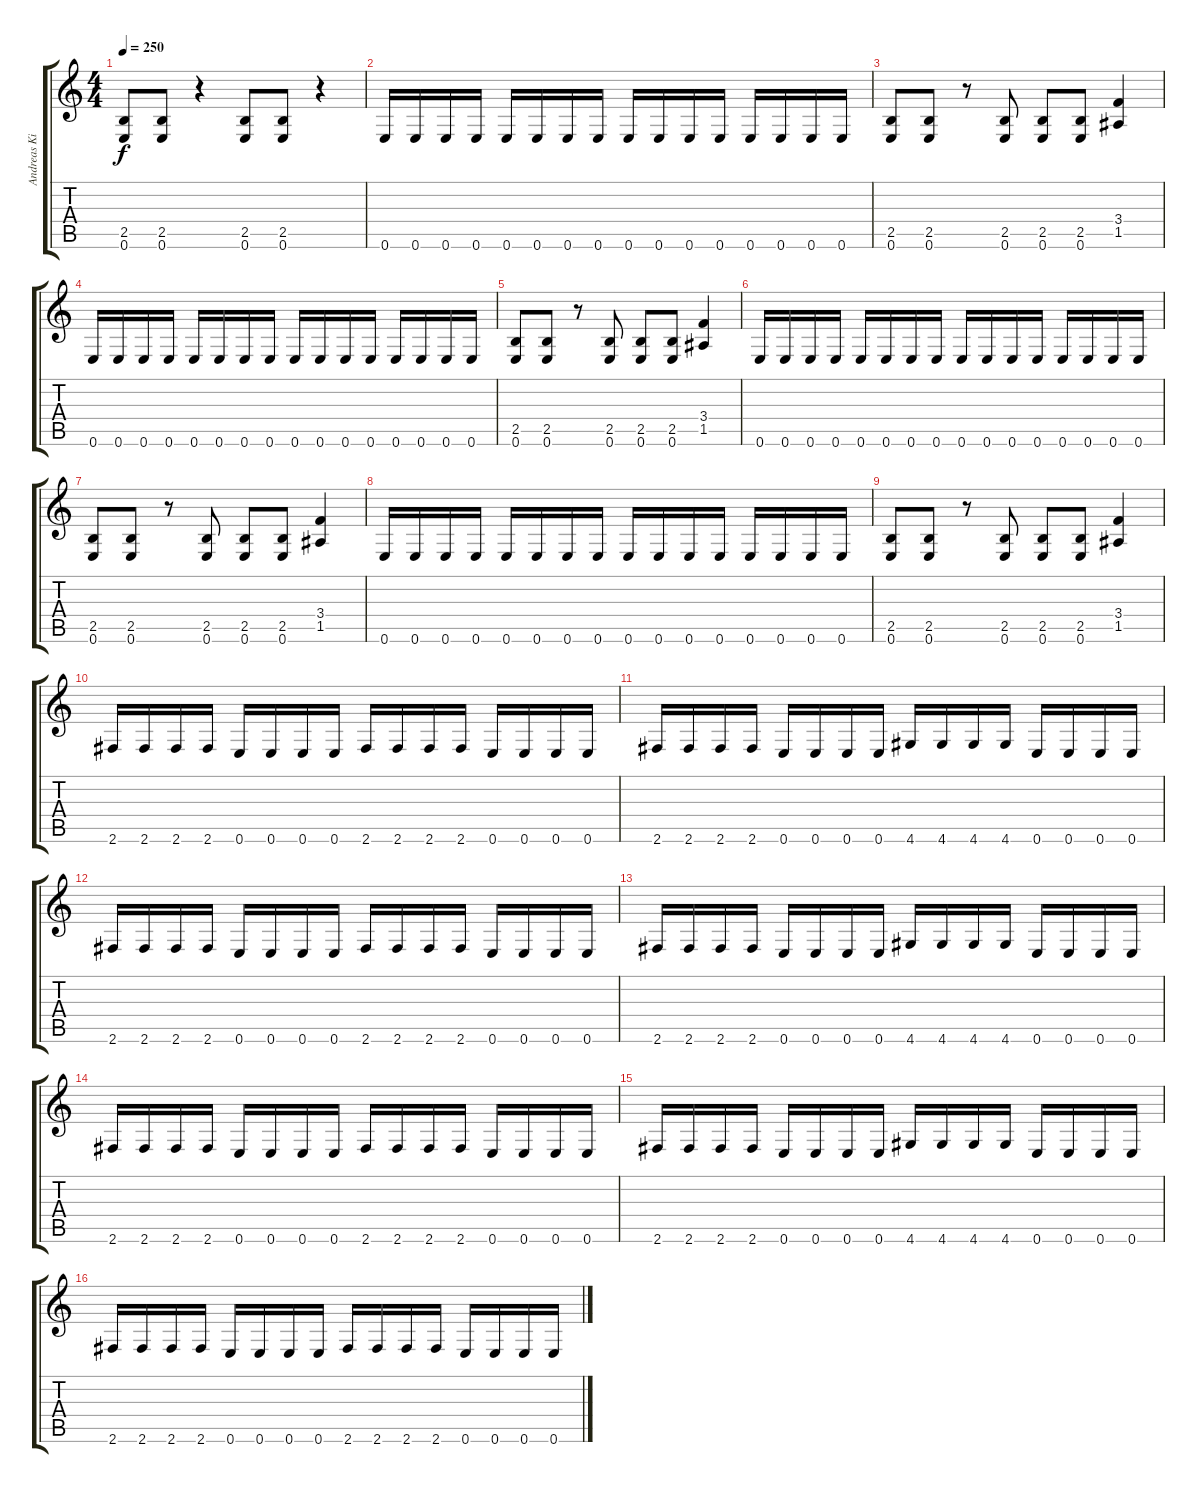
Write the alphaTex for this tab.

\track ("Andreas Kisser" "Andreas Ki") {instrument distortionguitar}
\staff {score tabs}
\tuning (E4 B3 G3 D3 A2 E2) {hide}
\ts (4 4)
\tempo 250
\clef g2
\ks c
(2.5 0.6).8{dy f} (2.5 0.6).8 r.4 (2.5 0.6).8 (2.5 0.6).8 r.4 |
0.6.16 0.6.16 0.6.16 0.6.16 0.6.16 0.6.16 0.6.16 0.6.16 0.6.16 0.6.16 0.6.16 0.6.16 0.6.16 0.6.16 0.6.16 0.6.16 |
(2.5 0.6).8 (2.5 0.6).8 r.8 (2.5 0.6).8 (2.5 0.6).8 (2.5 0.6).8 (3.4 1.5).4 |
0.6.16 0.6.16 0.6.16 0.6.16 0.6.16 0.6.16 0.6.16 0.6.16 0.6.16 0.6.16 0.6.16 0.6.16 0.6.16 0.6.16 0.6.16 0.6.16 |
(2.5 0.6).8 (2.5 0.6).8 r.8 (2.5 0.6).8 (2.5 0.6).8 (2.5 0.6).8 (3.4 1.5).4 |
0.6.16 0.6.16 0.6.16 0.6.16 0.6.16 0.6.16 0.6.16 0.6.16 0.6.16 0.6.16 0.6.16 0.6.16 0.6.16 0.6.16 0.6.16 0.6.16 |
(2.5 0.6).8 (2.5 0.6).8 r.8 (2.5 0.6).8 (2.5 0.6).8 (2.5 0.6).8 (3.4 1.5).4 |
0.6.16 0.6.16 0.6.16 0.6.16 0.6.16 0.6.16 0.6.16 0.6.16 0.6.16 0.6.16 0.6.16 0.6.16 0.6.16 0.6.16 0.6.16 0.6.16 |
(2.5 0.6).8 (2.5 0.6).8 r.8 (2.5 0.6).8 (2.5 0.6).8 (2.5 0.6).8 (3.4 1.5).4 |
2.6.16 2.6.16 2.6.16 2.6.16 0.6.16 0.6.16 0.6.16 0.6.16 2.6.16 2.6.16 2.6.16 2.6.16 0.6.16 0.6.16 0.6.16 0.6.16 |
2.6.16 2.6.16 2.6.16 2.6.16 0.6.16 0.6.16 0.6.16 0.6.16 4.6.16 4.6.16 4.6.16 4.6.16 0.6.16 0.6.16 0.6.16 0.6.16 |
2.6.16 2.6.16 2.6.16 2.6.16 0.6.16 0.6.16 0.6.16 0.6.16 2.6.16 2.6.16 2.6.16 2.6.16 0.6.16 0.6.16 0.6.16 0.6.16 |
2.6.16 2.6.16 2.6.16 2.6.16 0.6.16 0.6.16 0.6.16 0.6.16 4.6.16 4.6.16 4.6.16 4.6.16 0.6.16 0.6.16 0.6.16 0.6.16 |
2.6.16 2.6.16 2.6.16 2.6.16 0.6.16 0.6.16 0.6.16 0.6.16 2.6.16 2.6.16 2.6.16 2.6.16 0.6.16 0.6.16 0.6.16 0.6.16 |
2.6.16 2.6.16 2.6.16 2.6.16 0.6.16 0.6.16 0.6.16 0.6.16 4.6.16 4.6.16 4.6.16 4.6.16 0.6.16 0.6.16 0.6.16 0.6.16 |
2.6.16 2.6.16 2.6.16 2.6.16 0.6.16 0.6.16 0.6.16 0.6.16 2.6.16 2.6.16 2.6.16 2.6.16 0.6.16 0.6.16 0.6.16 0.6.16
